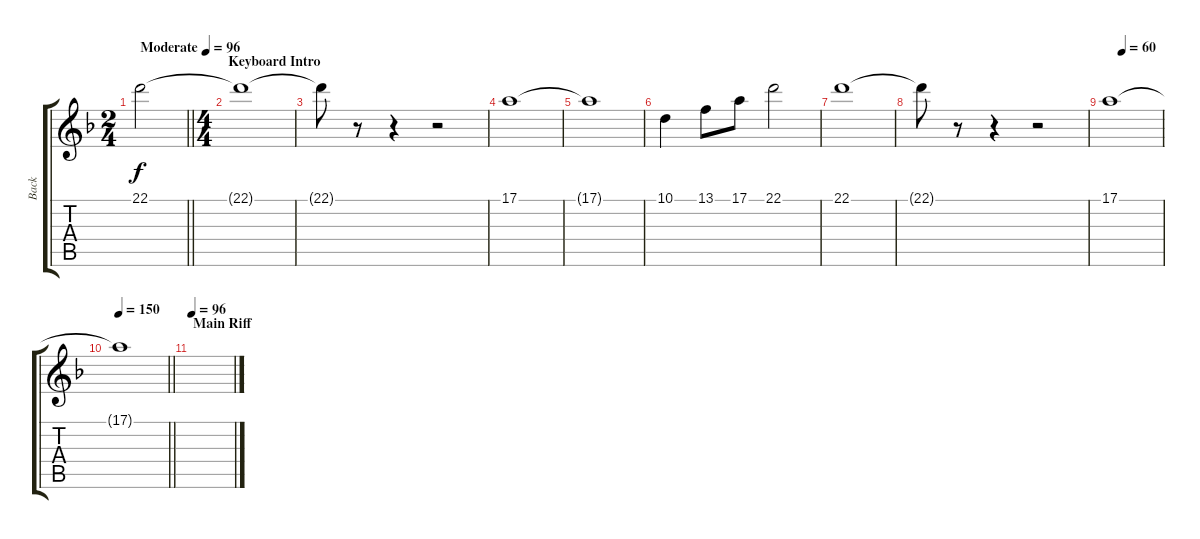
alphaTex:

\track ("Back" "Back") {instrument pad5bowed}
\staff {score tabs}
\tuning (E4 B3 G3 D3 A2 E2) {hide}
\ts (2 4)
\tempo (96 "Moderate")
\clef g2
\barLineRight lightlight
\ks dminor
22.1.2{dy f instrument pad5bowed} |
\ts (4 4)
\section ("" "Keyboard Intro")
22.1{t}.1 |
22.1{t}.8 r.8 r.4{volume 0} r.2 |
17.1.1{volume 13} |
17.1{t}.1 |
10.1.4 13.1.8 17.1.8 22.1.2 |
22.1.1 |
22.1{t}.8 r.8 r.4{volume 0} r.2 |
\tempo (60 0.25)
17.1.1{volume 13} |
\tempo 150
\barLineRight lightlight
17.1{t}.1 |
\section ("" "Main Riff")
\tempo 96
